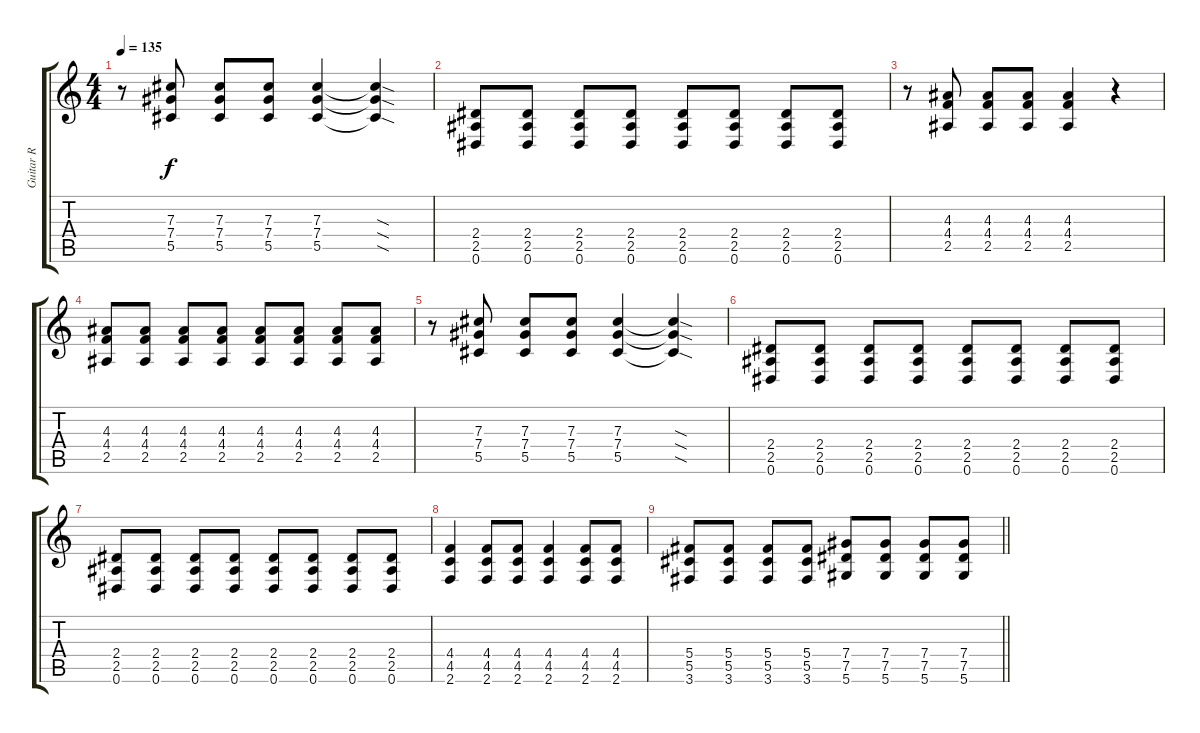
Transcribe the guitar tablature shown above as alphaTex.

\track ("Guitar R" "Guitar R") {instrument distortionguitar}
\staff {score tabs}
\tuning (Eb4 Bb3 Gb3 Db3 Ab2 Eb2) {hide}
\ts (4 4)
\tempo 135
\clef g2
\ks c
r.8{dy f} (7.3 7.4 5.5).8 (7.3 7.4 5.5).8 (7.3 7.4 5.5).8 (7.3 7.4 5.5).4 (7.3{sod t} 7.4{sod t} 5.5{sod t}).4 |
(2.4 2.5 0.6).8 (2.4 2.5 0.6).8 (2.4 2.5 0.6).8 (2.4 2.5 0.6).8 (2.4 2.5 0.6).8 (2.4 2.5 0.6).8 (2.4 2.5 0.6).8 (2.4 2.5 0.6).8 |
r.8 (4.3 4.4 2.5).8 (4.3 4.4 2.5).8 (4.3 4.4 2.5).8 (4.3 4.4 2.5).4 r.4 |
(4.3 4.4 2.5).8 (4.3 4.4 2.5).8 (4.3 4.4 2.5).8 (4.3 4.4 2.5).8 (4.3 4.4 2.5).8 (4.3 4.4 2.5).8 (4.3 4.4 2.5).8 (4.3 4.4 2.5).8 |
r.8 (7.3 7.4 5.5).8 (7.3 7.4 5.5).8 (7.3 7.4 5.5).8 (7.3 7.4 5.5).4 (7.3{sod t} 7.4{sod t} 5.5{sod t}).4 |
(2.4 2.5 0.6).8 (2.4 2.5 0.6).8 (2.4 2.5 0.6).8 (2.4 2.5 0.6).8 (2.4 2.5 0.6).8 (2.4 2.5 0.6).8 (2.4 2.5 0.6).8 (2.4 2.5 0.6).8 |
(2.4 2.5 0.6).8 (2.4 2.5 0.6).8 (2.4 2.5 0.6).8 (2.4 2.5 0.6).8 (2.4 2.5 0.6).8 (2.4 2.5 0.6).8 (2.4 2.5 0.6).8 (2.4 2.5 0.6).8 |
(4.4 4.5 2.6).4 (4.4 4.5 2.6).8 (4.4 4.5 2.6).8 (4.4 4.5 2.6).4 (4.4 4.5 2.6).8 (4.4 4.5 2.6).8 |
\barLineRight lightlight
(5.4 5.5 3.6).8 (5.4 5.5 3.6).8 (5.4 5.5 3.6).8 (5.4 5.5 3.6).8 (7.4 7.5 5.6).8 (7.4 7.5 5.6).8 (7.4 7.5 5.6).8 (7.4 7.5 5.6).8
